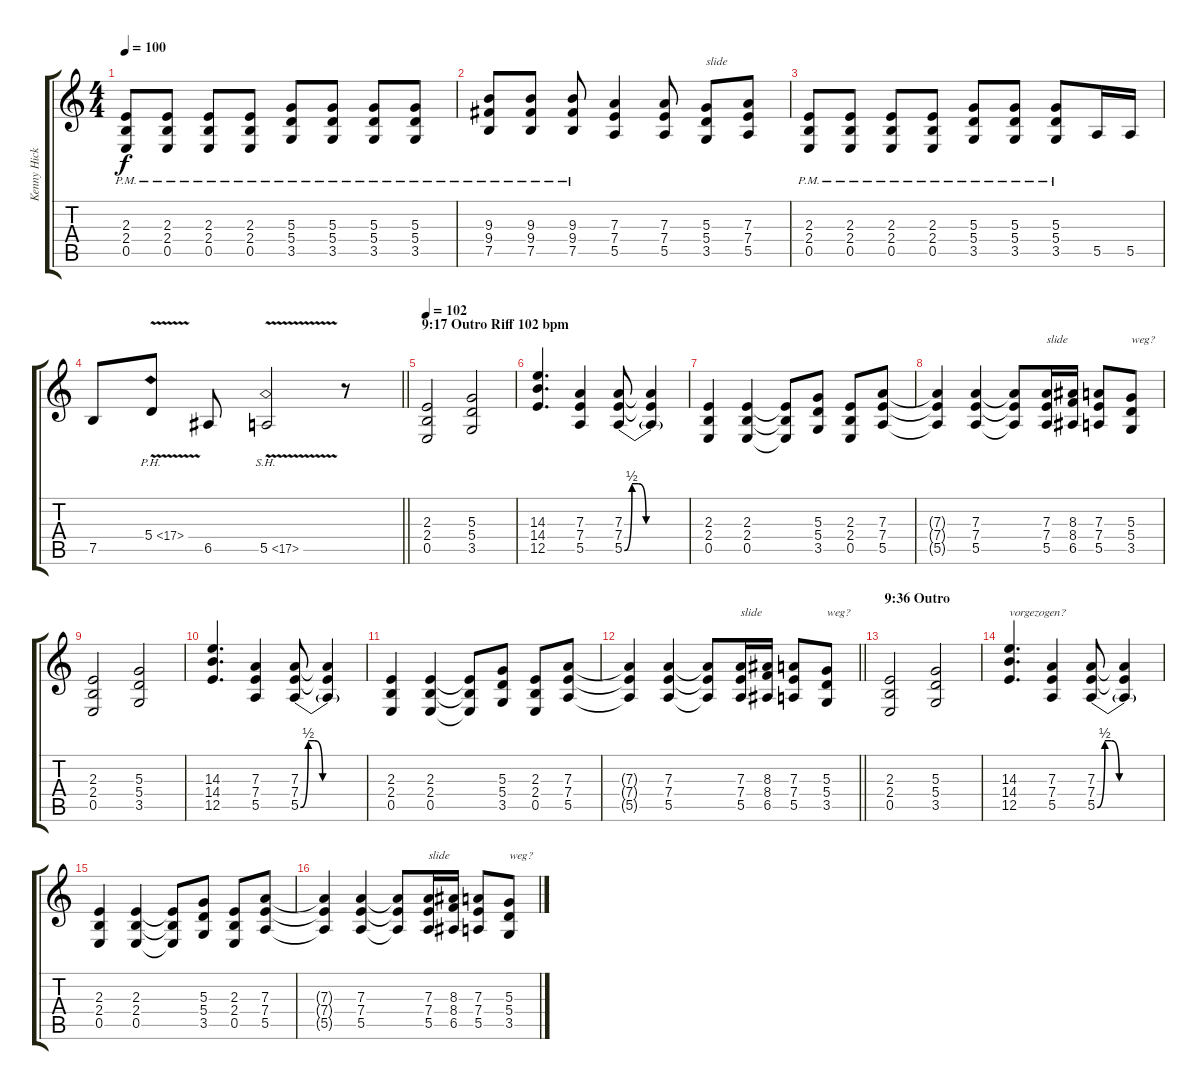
\track ("Kenny Hickey (Guitar)" "Kenny Hick") {instrument overdrivenguitar}
\staff {score tabs}
\tuning (B3 Gb3 D3 A2 E2 B1) {hide}
\ts (4 4)
\tempo 100
\clef g2
\ks c
(2.3{pm} 2.4{pm} 0.5{pm}).8{dy f} (2.3{pm} 2.4{pm} 0.5{pm}).8 (2.3{pm} 2.4{pm} 0.5{pm}).8 (2.3{pm} 2.4{pm} 0.5{pm}).8 (5.3{pm} 5.4{pm} 3.5{pm}).8 (5.3{pm} 5.4{pm} 3.5{pm}).8 (5.3{pm} 5.4{pm} 3.5{pm}).8 (5.3{pm} 5.4{pm} 3.5{pm}).8 |
(9.3{pm} 9.4{pm} 7.5{pm}).8 (9.3{pm} 9.4{pm} 7.5{pm}).8 (9.3{pm} 9.4{pm} 7.5{pm}).8 (7.3 7.4 5.5).4 (7.3 7.4 5.5).8 (5.3 5.4 3.5).8{txt "slide"} (7.3 7.4 5.5).8 |
(2.3{pm} 2.4{pm} 0.5).8 (2.3{pm} 2.4{pm} 0.5).8 (2.3{pm} 2.4{pm} 0.5).8 (2.3{pm} 2.4{pm} 0.5).8 (5.3{pm} 5.4 3.5).8 (5.3{pm} 5.4 3.5).8 (5.3{pm} 5.4 3.5).8 5.5.16 5.5.16 |
\barLineRight lightlight
7.5.8 5.4{ph 12 v}.8 6.5.8 5.5{sh 12 v}.2 r.8 |
\section ("" "9:17 Outro Riff 102 bpm")
\tempo 102
(2.3 2.4 0.5).2 (5.3 5.4 3.5).2 |
(14.3 14.4 12.5).4{d} (7.3 7.4 5.5).4 (7.3 7.4 5.5{be (custom 0 0 7 2 13 2 20 0 30 0 60 0)}).8 (7.3{t} 7.4{t} 5.5{t}).4 |
(2.3 2.4 0.5).4 (2.3 2.4 0.5).4 (2.3{t} 2.4{t} 0.5{t}).8 (5.3 5.4 3.5).8 (2.3 2.4 0.5).8 (7.3 7.4 5.5).8 |
(7.3{t} 7.4{t} 5.5{t}).4 (7.3 7.4 5.5).4 (7.3{t} 7.4{t} 5.5{t}).8 (7.3 7.4 5.5).16{txt "slide"} (8.3 8.4 6.5).16 (7.3 7.4 5.5).8 (5.3 5.4 3.5).8{txt "weg?"} |
(2.3 2.4 0.5).2 (5.3 5.4 3.5).2 |
(14.3 14.4 12.5).4{d} (7.3 7.4 5.5).4 (7.3 7.4 5.5{be (custom 0 0 7 2 13 2 20 0 30 0 60 0)}).8 (7.3{t} 7.4{t} 5.5{t}).4 |
(2.3 2.4 0.5).4 (2.3 2.4 0.5).4 (2.3{t} 2.4{t} 0.5{t}).8 (5.3 5.4 3.5).8 (2.3 2.4 0.5).8 (7.3 7.4 5.5).8 |
\barLineRight lightlight
(7.3{t} 7.4{t} 5.5{t}).4 (7.3 7.4 5.5).4 (7.3{t} 7.4{t} 5.5{t}).8 (7.3 7.4 5.5).16{txt "slide"} (8.3 8.4 6.5).16 (7.3 7.4 5.5).8 (5.3 5.4 3.5).8{txt "weg?"} |
\section ("" "9:36 Outro")
(2.3 2.4 0.5).2 (5.3 5.4 3.5).2 |
(14.3 14.4 12.5).4{d txt "vorgezogen?"} (7.3 7.4 5.5).4 (7.3 7.4 5.5{be (custom 0 0 7 2 13 2 20 0 30 0 60 0)}).8 (7.3{t} 7.4{t} 5.5{t}).4 |
(2.3 2.4 0.5).4 (2.3 2.4 0.5).4 (2.3{t} 2.4{t} 0.5{t}).8 (5.3 5.4 3.5).8 (2.3 2.4 0.5).8 (7.3 7.4 5.5).8 |
(7.3{t} 7.4{t} 5.5{t}).4 (7.3 7.4 5.5).4 (7.3{t} 7.4{t} 5.5{t}).8 (7.3 7.4 5.5).16{txt "slide"} (8.3 8.4 6.5).16 (7.3 7.4 5.5).8 (5.3 5.4 3.5).8{txt "weg?"}
